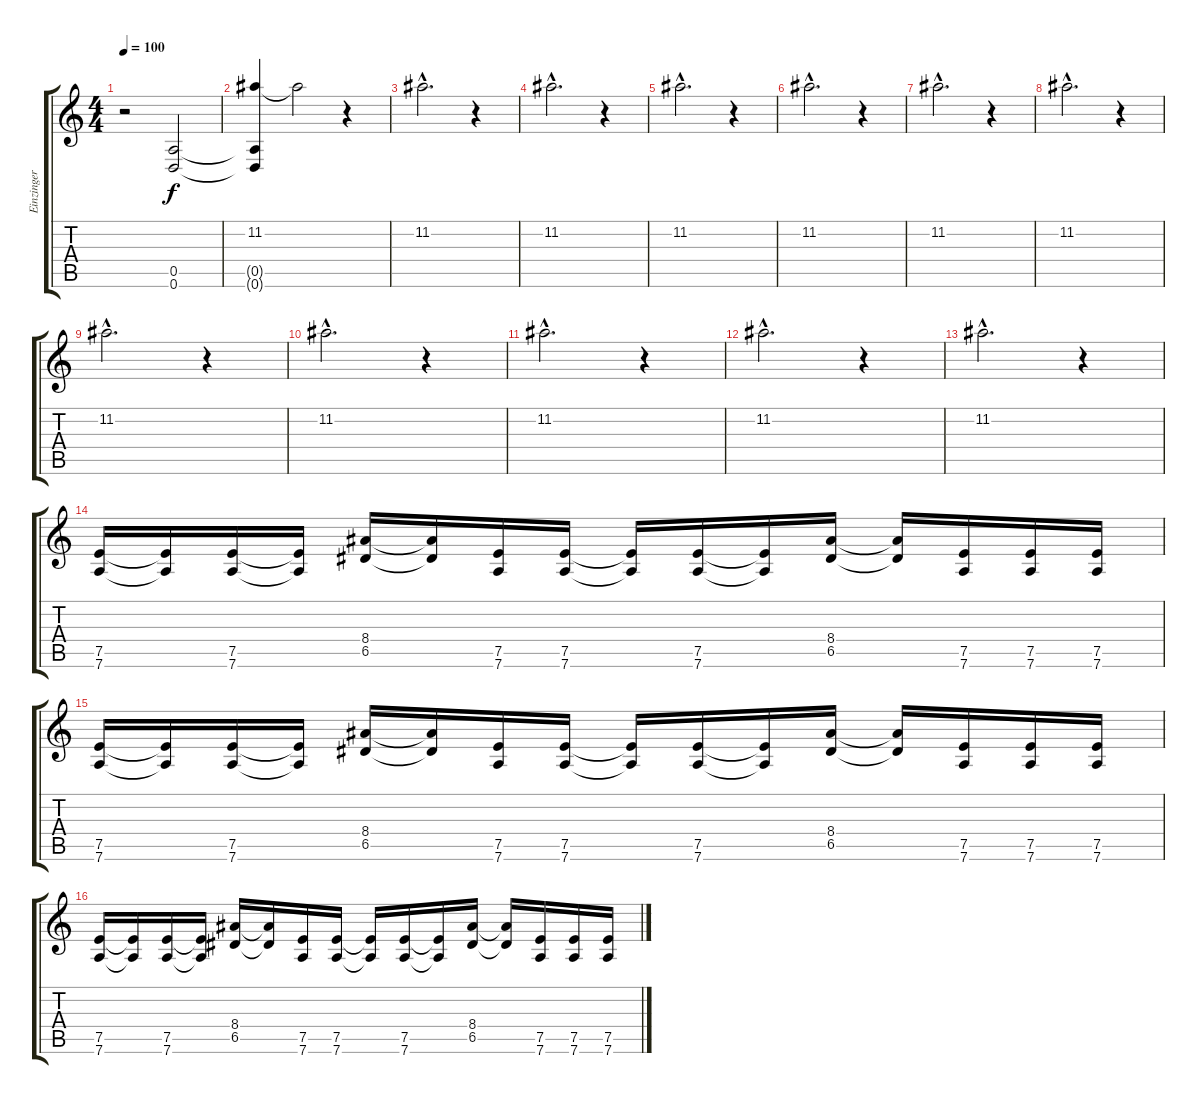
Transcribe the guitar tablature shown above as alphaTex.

\track ("Einzinger" "Einzinger") {instrument overdrivenguitar}
\staff {score tabs}
\tuning (E4 B3 G3 D3 A2 D2) {hide}
\ts (4 4)
\tempo 100
\clef g2
\ks c
r.2{dy f instrument overdrivenguitar} (0.5 0.6).2 |
(11.2 0.5{t} 0.6{t}).4 11.2{t}.2 r.4 |
11.2{hac}.2{d} r.4 |
11.2{hac}.2{d} r.4 |
11.2{hac}.2{d} r.4 |
11.2{hac}.2{d} r.4 |
11.2{hac}.2{d} r.4 |
11.2{hac}.2{d} r.4 |
11.2{hac}.2{d} r.4 |
11.2{hac}.2{d} r.4 |
11.2{hac}.2{d} r.4 |
11.2{hac}.2{d} r.4 |
11.2{hac}.2{d} r.4 |
(7.5 7.6).16 (7.5{t} 7.6{t}).16 (7.5 7.6).16 (7.5{t} 7.6{t}).16 (8.4 6.5).16 (8.4{t} 6.5{t}).16 (7.5 7.6).16 (7.5 7.6).16 (7.5{t} 7.6{t}).16 (7.5 7.6).16 (7.5{t} 7.6{t}).16 (8.4 6.5).16 (8.4{t} 6.5{t}).16 (7.5 7.6).16 (7.5 7.6).16 (7.5 7.6).16 |
(7.5 7.6).16 (7.5{t} 7.6{t}).16 (7.5 7.6).16 (7.5{t} 7.6{t}).16 (8.4 6.5).16 (8.4{t} 6.5{t}).16 (7.5 7.6).16 (7.5 7.6).16 (7.5{t} 7.6{t}).16 (7.5 7.6).16 (7.5{t} 7.6{t}).16 (8.4 6.5).16 (8.4{t} 6.5{t}).16 (7.5 7.6).16 (7.5 7.6).16 (7.5 7.6).16 |
(7.5 7.6).16 (7.5{t} 7.6{t}).16 (7.5 7.6).16 (7.5{t} 7.6{t}).16 (8.4 6.5).16 (8.4{t} 6.5{t}).16 (7.5 7.6).16 (7.5 7.6).16 (7.5{t} 7.6{t}).16 (7.5 7.6).16 (7.5{t} 7.6{t}).16 (8.4 6.5).16 (8.4{t} 6.5{t}).16 (7.5 7.6).16 (7.5 7.6).16 (7.5 7.6).16
